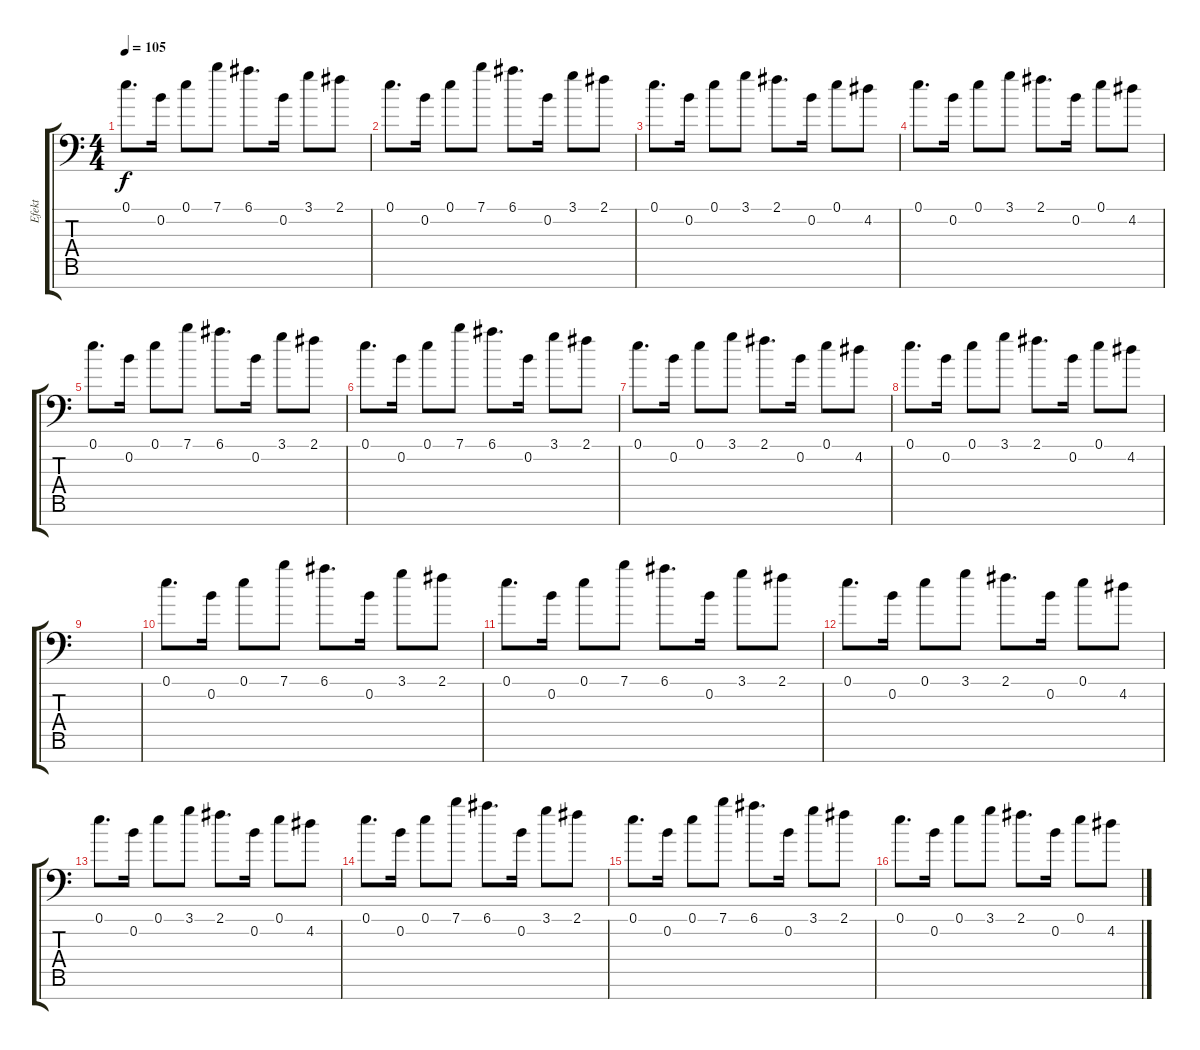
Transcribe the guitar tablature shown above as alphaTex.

\track ("Efekt" "Efekt") {instrument distortionguitar}
\staff {score tabs}
\tuning (E4 B3 G3 D3 A2 E2 A1) {hide}
\ts (4 4)
\tempo 105
\clef f4
\ks c
0.1.8{d dy f} 0.2.16 0.1.8 7.1.8 6.1.8{d} 0.2.16 3.1.8 2.1.8 |
0.1.8{d} 0.2.16 0.1.8 7.1.8 6.1.8{d} 0.2.16 3.1.8 2.1.8 |
0.1.8{d} 0.2.16 0.1.8 3.1.8 2.1.8{d} 0.2.16 0.1.8 4.2.8 |
0.1.8{d} 0.2.16 0.1.8 3.1.8 2.1.8{d} 0.2.16 0.1.8 4.2.8 |
0.1.8{d} 0.2.16 0.1.8 7.1.8 6.1.8{d} 0.2.16 3.1.8 2.1.8 |
0.1.8{d} 0.2.16 0.1.8 7.1.8 6.1.8{d} 0.2.16 3.1.8 2.1.8 |
0.1.8{d} 0.2.16 0.1.8 3.1.8 2.1.8{d} 0.2.16 0.1.8 4.2.8 |
0.1.8{d} 0.2.16 0.1.8 3.1.8 2.1.8{d} 0.2.16 0.1.8 4.2.8 |
|
0.1.8{d} 0.2.16 0.1.8 7.1.8 6.1.8{d} 0.2.16 3.1.8 2.1.8 |
0.1.8{d} 0.2.16 0.1.8 7.1.8 6.1.8{d} 0.2.16 3.1.8 2.1.8 |
0.1.8{d} 0.2.16 0.1.8 3.1.8 2.1.8{d} 0.2.16 0.1.8 4.2.8 |
0.1.8{d} 0.2.16 0.1.8 3.1.8 2.1.8{d} 0.2.16 0.1.8 4.2.8 |
0.1.8{d} 0.2.16 0.1.8 7.1.8 6.1.8{d} 0.2.16 3.1.8 2.1.8 |
0.1.8{d} 0.2.16 0.1.8 7.1.8 6.1.8{d} 0.2.16 3.1.8 2.1.8 |
0.1.8{d} 0.2.16 0.1.8 3.1.8 2.1.8{d} 0.2.16 0.1.8 4.2.8
